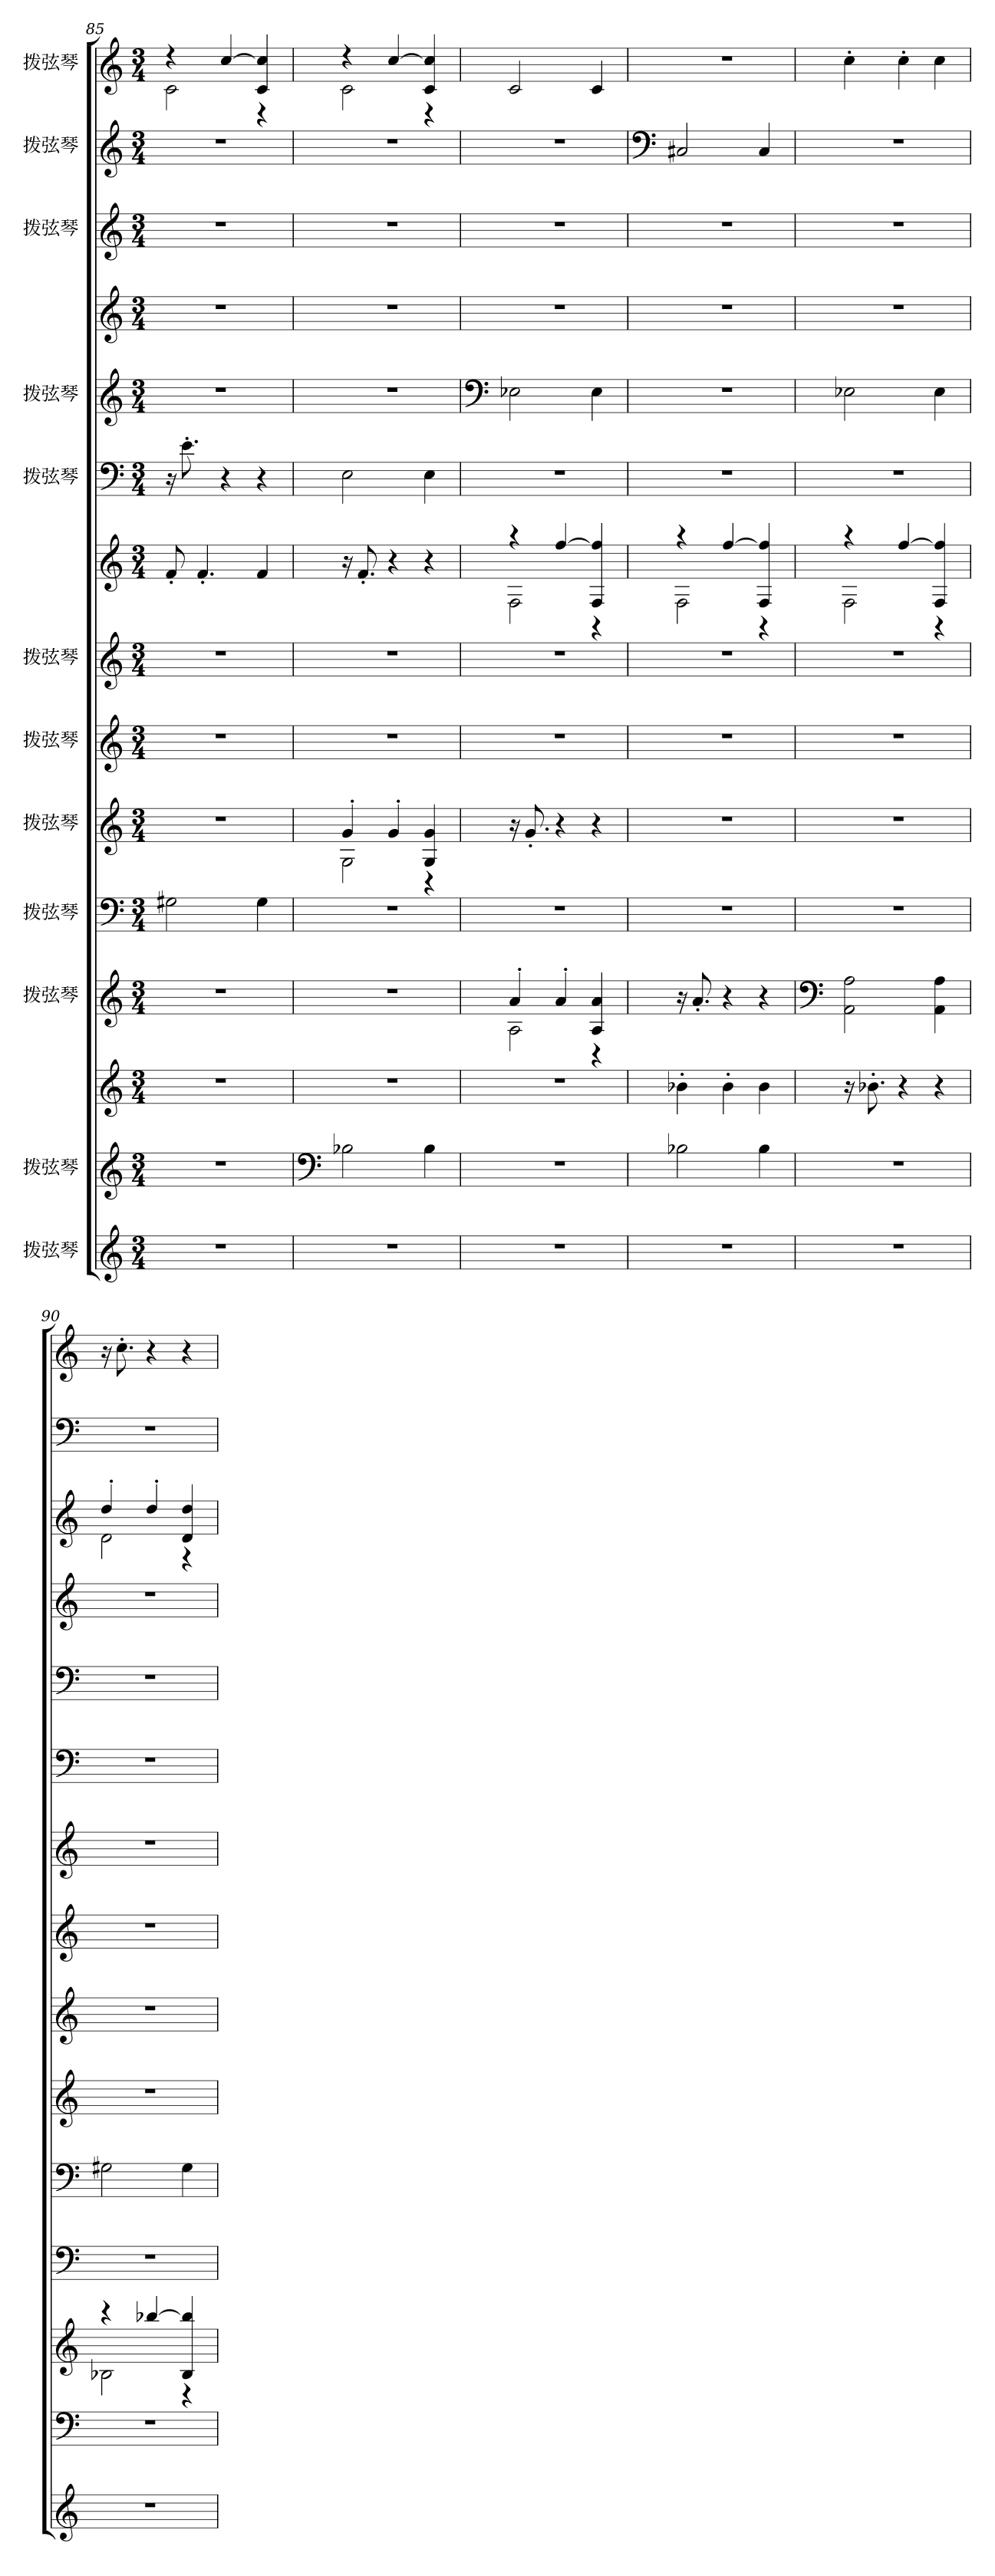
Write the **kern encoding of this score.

**kern	**kern	**kern	**kern	**kern	**kern	**kern	**kern	**kern	**kern	**kern	**kern	**kern	**kern	**kern
*part12	*part11	*part11	*part10	*part9	*part8	*part7	*part6	*part6	*part5	*part4	*part4	*part3	*part2	*part1
*staff15	*staff14	*staff13	*staff12	*staff11	*staff10	*staff9	*staff8	*staff7	*staff6	*staff5	*staff4	*staff3	*staff2	*staff1
*I"拨弦琴	*I"拨弦琴	*	*I"拨弦琴	*I"拨弦琴	*I"拨弦琴	*I"拨弦琴	*I"拨弦琴	*	*I"拨弦琴	*I"拨弦琴	*	*I"拨弦琴	*I"拨弦琴	*I"拨弦琴
*clefG2	*clefG2	*clefG2	*clefG2	*clefF4	*clefG2	*clefG2	*clefG2	*clefG2	*clefF4	*clefG2	*clefG2	*clefG2	*clefG2	*clefG2
*k[]	*k[]	*k[]	*k[]	*k[]	*k[]	*k[]	*k[]	*k[]	*k[]	*k[]	*k[]	*k[]	*k[]	*k[]
*M3/4	*M3/4	*M3/4	*M3/4	*M3/4	*M3/4	*M3/4	*M3/4	*M3/4	*M3/4	*M3/4	*M3/4	*M3/4	*M3/4	*M3/4
=85	=85	=85	=85	=85	=85	=85	=85	=85	=85	=85	=85	=85	=85	=85
*	*	*	*	*	*	*	*	*	*	*	*	*	*	*^
2.r	2.r	2.r	2.r	2G#X\	2.r	2.r	2.r	8f'/	16r	2.r	2.r	2.r	2.r	4r	2c\
.	.	.	.	.	.	.	.	.	8.e'\	.	.	.	.	.	.
.	.	.	.	.	.	.	.	4.f'/	.	.	.	.	.	.	.
.	.	.	.	.	.	.	.	.	4r	.	.	.	.	[4cc/	.
.	.	.	.	4G#\	.	.	.	4f/	4r	.	.	.	.	4c/ 4cc/]	4r
=86	=86	=86	=86	=86	=86	=86	=86	=86	=86	=86	=86	=86	=86	=86	=86
*	*clefF4	*	*	*	*	*	*	*	*	*	*	*	*	*	*
*	*	*	*	*	*^	*	*	*	*	*	*	*	*	*	*
2.r	2B-X\	2.r	2.r	2.r	4g'/	2G\	2.r	2.r	16r	2E\	2.r	2.r	2.r	2.r	4r	2c\
.	.	.	.	.	.	.	.	.	8.f'/	.	.	.	.	.	.	.
.	.	.	.	.	4g'/	.	.	.	4r	.	.	.	.	.	[4cc/	.
.	4B-\	.	.	.	4G/ 4g/	4r	.	.	4r	4E\	.	.	.	.	4c/ 4cc/]	4r
*	*	*	*	*	*v	*v	*	*	*	*	*	*	*	*	*v	*v
!!LO:PB:g=z
=87	=87	=87	=87	=87	=87	=87	=87	=87	=87	=87	=87	=87	=87	=87
*	*	*	*	*	*	*	*	*	*	*clefF4	*	*	*	*
*	*	*	*^	*	*	*	*	*^	*	*	*	*	*	*
2.r	2.r	2.r	4a'/	2A\	2.r	16r	2.r	2.r	4r	2F\	2.r	2E-X\	2.r	2.r	2.r	2c/
.	.	.	.	.	.	8.g'/	.	.	.	.	.	.	.	.	.	.
.	.	.	4a'/	.	.	4r	.	.	[4ff/	.	.	.	.	.	.	.
.	.	.	4A/ 4a/	4r	.	4r	.	.	4F/ 4ff/]	4r	.	4E-\	.	.	.	4c/
*	*	*	*v	*v	*	*	*	*	*	*	*	*	*	*	*	*
=88	=88	=88	=88	=88	=88	=88	=88	=88	=88	=88	=88	=88	=88	=88	=88
*	*	*	*	*	*	*	*	*	*	*	*	*	*	*clefF4	*
2.r	2B-X\	4b-X'\	16r	2.r	2.r	2.r	2.r	4r	2F\	2.r	2.r	2.r	2.r	2C#X/	2.r
.	.	.	8.a'/	.	.	.	.	.	.	.	.	.	.	.	.
.	.	4b-'\	4r	.	.	.	.	[4ff/	.	.	.	.	.	.	.
.	4B-\	4b-\	4r	.	.	.	.	4F/ 4ff/]	4r	.	.	.	.	4C#/	.
=89	=89	=89	=89	=89	=89	=89	=89	=89	=89	=89	=89	=89	=89	=89	=89
*	*	*	*clefF4	*	*	*	*	*	*	*	*	*	*	*	*
2.r	2.r	16r	2AA\ 2A\	2.r	2.r	2.r	2.r	4r	2F\	2.r	2E-X\	2.r	2.r	2.r	4cc'\
.	.	8.b-X'\	.	.	.	.	.	.	.	.	.	.	.	.	.
.	.	4r	.	.	.	.	.	[4ff/	.	.	.	.	.	.	4cc'\
.	.	4r	4AA\ 4A\	.	.	.	.	4F/ 4ff/]	4r	.	4E-\	.	.	.	4cc\
*	*	*	*	*	*	*	*	*v	*v	*	*	*	*	*	*
=90	=90	=90	=90	=90	=90	=90	=90	=90	=90	=90	=90	=90	=90	=90
*	*	*^	*	*	*	*	*	*	*	*	*	*^	*	*
2.r	2.r	4r	2B-X\	2.r	2G#X\	2.r	2.r	2.r	2.r	2.r	2.r	2.r	4dd'/	2d\	2.r	16r
.	.	.	.	.	.	.	.	.	.	.	.	.	.	.	.	8.cc'\
.	.	[4bb-X/	.	.	.	.	.	.	.	.	.	.	4dd'/	.	.	4r
.	.	4B-/ 4bb-/]	4r	.	4G#\	.	.	.	.	.	.	.	4d/ 4dd/	4r	.	4r
*	*	*v	*v	*	*	*	*	*	*	*	*	*	*v	*v	*	*
=	=	=	=	=	=	=	=	=	=	=	=	=	=	=
*-	*-	*-	*-	*-	*-	*-	*-	*-	*-	*-	*-	*-	*-	*-
